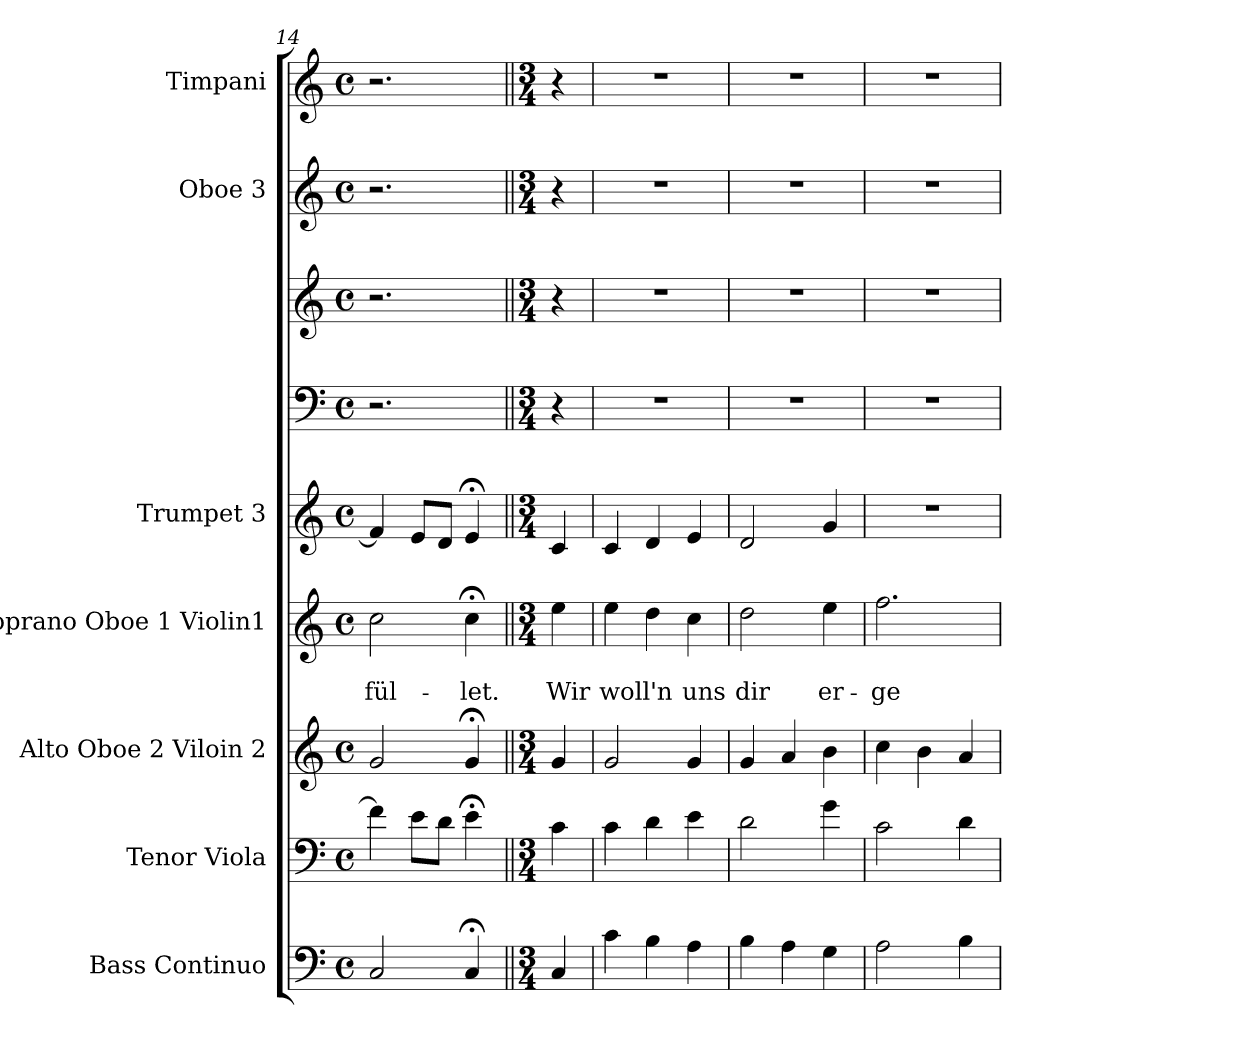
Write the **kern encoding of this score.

**kern	**kern	**kern	**kern	**text	**text	**kern	**kern	**kern	**kern	**kern
*part7	*part6	*part5	*part4	*part4	*part4	*part3	*part3	*part3	*part2	*part1
*staff9	*staff8	*staff7	*staff6	*staff6	*staff6	*staff5	*staff4	*staff3	*staff2	*staff1
*I"Bass Continuo	*I"Tenor Viola	*I"Alto Oboe 2 Viloin 2	*I"Soprano Oboe 1 Violin1	*	*	*I"Trumpet 3	*	*	*I"Oboe 3	*I"Timpani
*I'B Cont	*I'T Vla	*I'A Ob2 Vn2	*I'S Ob1 Vn1	*	*	*I'Tr 3	*	*	*I'Ob 3	*
*clefF4	*clefF4	*clefG2	*clefG2	*	*	*clefG2	*clefF4	*clefG2	*clefG2	*clefG2
*k[]	*k[]	*k[]	*k[]	*	*	*k[]	*k[]	*k[]	*k[]	*k[]
*	*	*	*	*	*	*	*	*	*	*C:
*M4/4	*M4/4	*M4/4	*M4/4	*	*	*M4/4	*M4/4	*M4/4	*M4/4	*M4/4
*met(c)	*met(c)	*met(c)	*met(c)	*	*	*met(c)	*met(c)	*met(c)	*met(c)	*met(c)
=14	=14	=14	=14	=14	=14	=14	=14	=14	=14	=14
2C/	4f\]	2g/	2cc\	.	-fül-	4f/]	2.r	2.r	2.r	2.r
.	8e\L	.	.	.	.	8e/L	.	.	.	.
.	8d\J	.	.	.	.	8d/J	.	.	.	.
4C;</	4e;<\	4g;</	4cc;<\	.	-let.	4e;</	.	.	.	.
=14||	=14||	=14||	=14||	=14||	=14||	=14||	=14||	=14||	=14||	=14||
*M3/4	*M3/4	*M3/4	*M3/4	*	*	*M3/4	*M3/4	*M3/4	*M3/4	*M3/4
4C/	4c\	4g/	4ee\	.	Wir	4c/	4r	4r	4r	4r
!!LO:PB:g=z
=15	=15	=15	=15	=15	=15	=15	=15	=15	=15	=15
4c\	4c\	2g/	4ee\	.	woll'n	4c/	2.r	2.r	2.r	2.r
4B\	4d\	.	4dd\	.	.	4d/	.	.	.	.
4A\	4e\	4g/	4cc\	.	uns	4e/	.	.	.	.
=16	=16	=16	=16	=16	=16	=16	=16	=16	=16	=16
4B\	2d\	4g/	2dd\	.	dir	2d/	2.r	2.r	2.r	2.r
4A\	.	4a/	.	.	.	.	.	.	.	.
4G\	4g\	4b\	4ee\	.	er-	4g/	.	.	.	.
=17	=17	=17	=17	=17	=17	=17	=17	=17	=17	=17
2A\	2c\	4cc\	2.ff\	.	-ge-	2.r	2.r	2.r	2.r	2.r
.	.	4b\	.	.	.	.	.	.	.	.
4B\	4d\	4a/	.	.	.	.	.	.	.	.
=	=	=	=	=	=	=	=	=	=	=
*-	*-	*-	*-	*-	*-	*-	*-	*-	*-	*-
